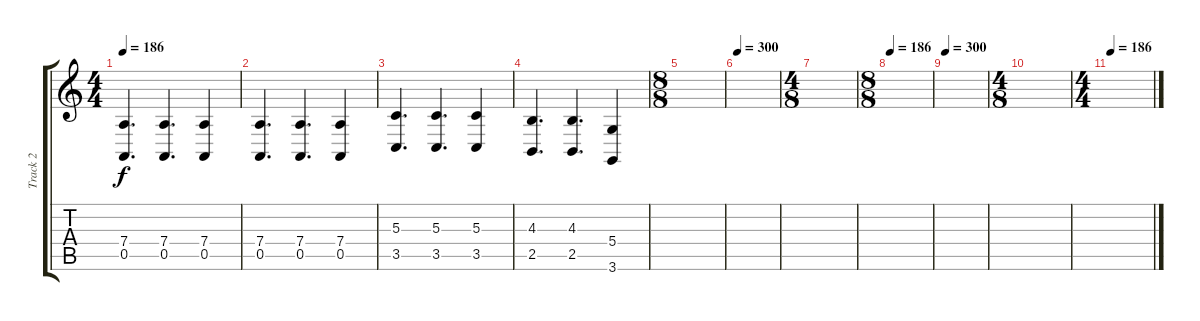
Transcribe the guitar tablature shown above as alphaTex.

\track ("Track 2" "Track 2") {instrument pad8sweep}
\staff {score tabs}
\tuning (E4 B3 G3 D3 A2 E2) {hide}
\ts (4 4)
\tempo 186
\clef g2
\ks c
(7.4 0.5).4{d dy f} (7.4 0.5).4{d} (7.4 0.5).4 |
(7.4 0.5).4{d} (7.4 0.5).4{d} (7.4 0.5).4 |
(5.3 3.5).4{d} (5.3 3.5).4{d} (5.3 3.5).4 |
(4.3 2.5).4{d} (4.3 2.5).4{d} (5.4 3.6).4 |
\ts (8 8)
|
\tempo 300
|
\ts (4 8)
|
\ts (8 8)
\tempo 186
|
\tempo 300
|
\ts (4 8)
|
\ts (4 4)
\tempo 186
